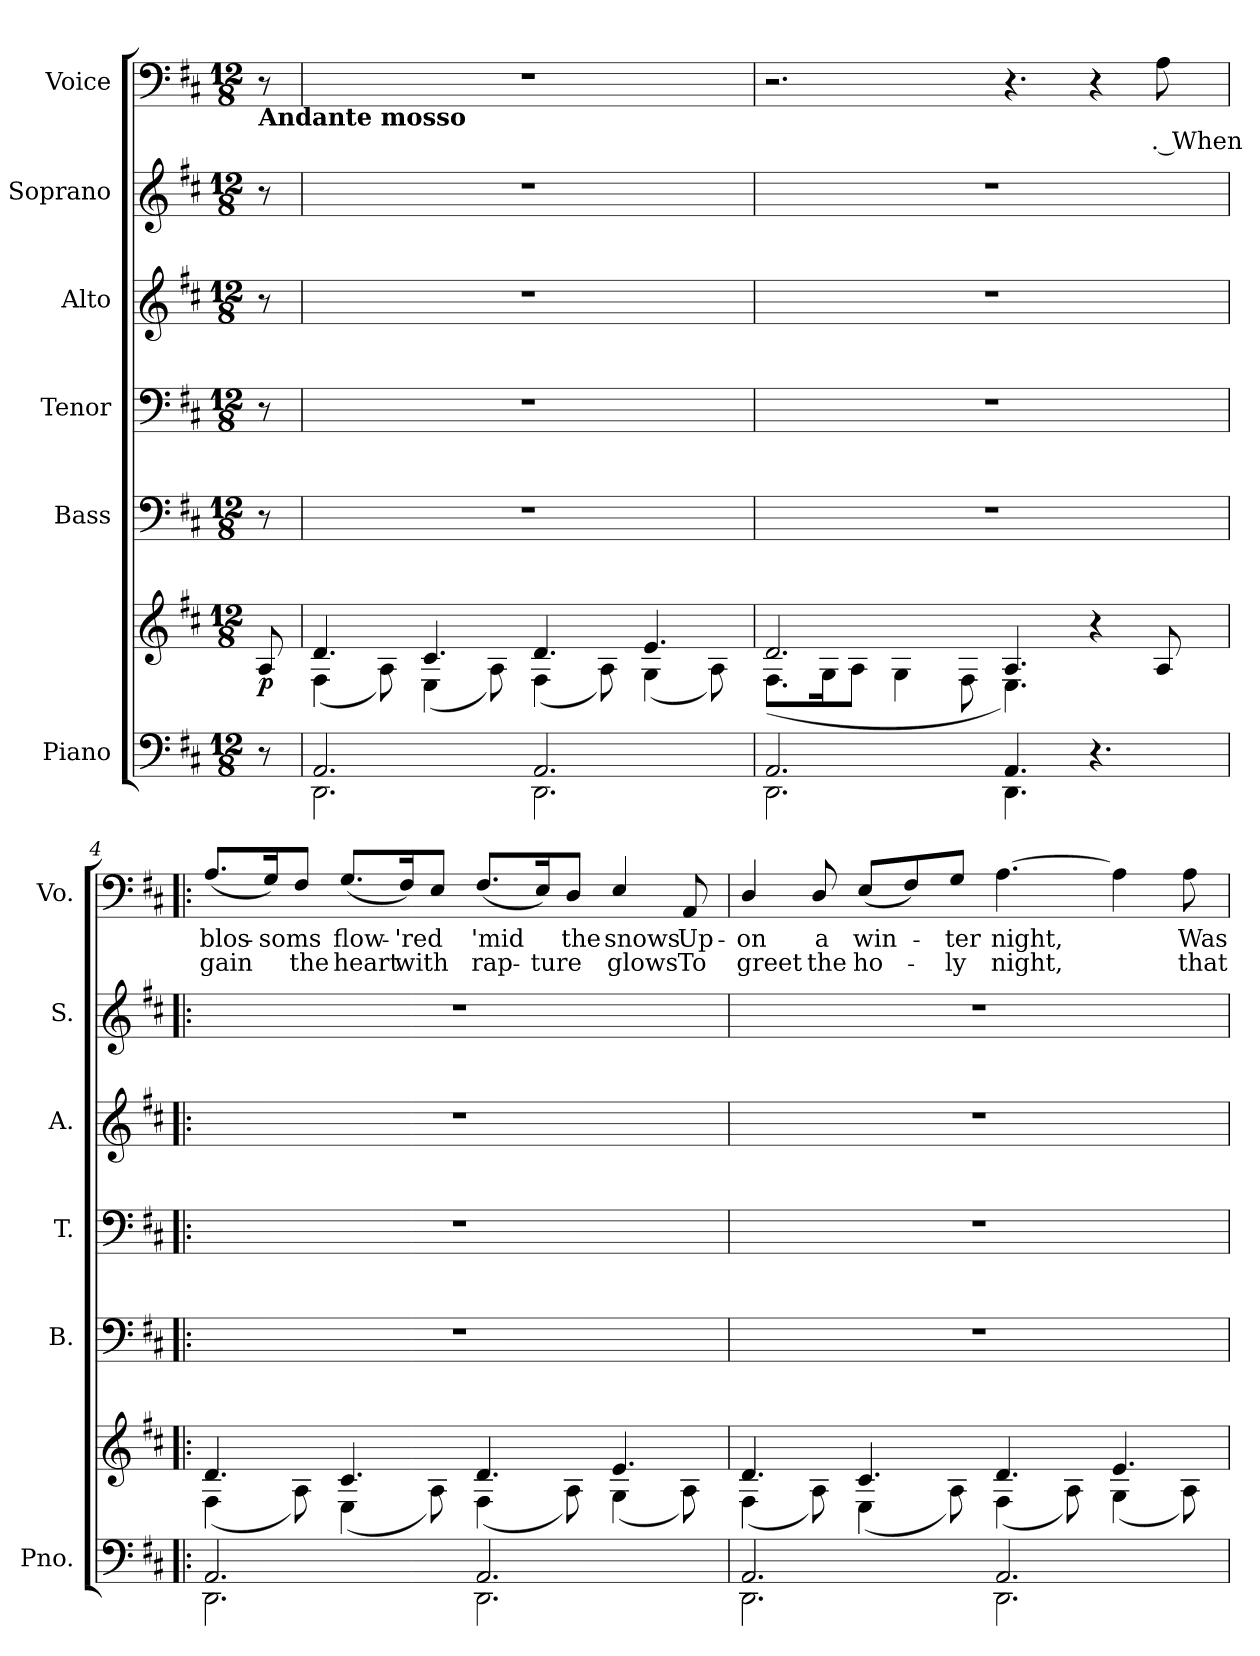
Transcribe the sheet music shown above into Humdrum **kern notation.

**kern	**kern	**dynam	**kern	**kern	**kern	**kern	**kern	**text	**text
*part6	*part6	*part6	*part5	*part4	*part3	*part2	*part1	*part1	*part1
*staff7	*staff6	*staff6/7	*staff5	*staff4	*staff3	*staff2	*staff1	*staff1	*staff1
*I"Piano	*	*	*I"Bass	*I"Tenor	*I"Alto	*I"Soprano	*I"Voice	*	*
*I'Pno.	*	*	*I'B.	*I'T.	*I'A.	*I'S.	*I'Vo.	*	*
*clefF4	*clefG2	*	*clefF4	*clefF4	*clefG2	*clefG2	*clefF4	*	*
*k[f#c#]	*k[f#c#]	*	*k[f#c#]	*k[f#c#]	*k[f#c#]	*k[f#c#]	*k[f#c#]	*	*
*M12/8	*M12/8	*	*M12/8	*M12/8	*M12/8	*M12/8	*M12/8	*	*
=1	=1	=1	=1	=1	=1	=1	=1	=1	=1
!	!	!	!	!	!	!	!LO:TX:b:B:t=Andante mosso	!	!
!	!	!LO:DY:b	!	!	!	!	!	!	!
8r	8A/	p	8r	8r	8r	8r	8r	.	.
=2	=2	=2	=2	=2	=2	=2	=2	=2	=2
*^	*^	*	*	*	*	*	*	*	*
2.AA/	2.DD\	4.d/	(<4F#\	.	1.r	1.r	1.r	1.r	1.r	.	.
.	.	.	8A\)	.	.	.	.	.	.	.	.
.	.	4.c#/	(<4E\	.	.	.	.	.	.	.	.
.	.	.	8A\)	.	.	.	.	.	.	.	.
2.AA/	2.DD\	4.d/	(<4F#\	.	.	.	.	.	.	.	.
.	.	.	8A\)	.	.	.	.	.	.	.	.
.	.	4.e/	(<4G\	.	.	.	.	.	.	.	.
.	.	.	8A\)	.	.	.	.	.	.	.	.
=3	=3	=3	=3	=3	=3	=3	=3	=3	=3	=3	=3
2.AA/	2.DD\	2.d/	(<8.F#\L	.	1.r	1.r	1.r	1.r	2.r	.	.
.	.	.	16G\K	.	.	.	.	.	.	.	.
.	.	.	8A\J	.	.	.	.	.	.	.	.
.	.	.	4G\	.	.	.	.	.	.	.	.
.	.	.	8F#\	.	.	.	.	.	.	.	.
4.AA/	4.DD\	4.A/	4.E\)	.	.	.	.	.	4.r	.	.
4.r	4.ryy	4r	4.ryy	.	.	.	.	.	4r	.	.
!	!	!	!	!	!	!	!	!	!	!LO:LY:b	!
.	.	8A/	.	.	.	.	.	.	8A\	. When	.
!!LO:LB:g=z
=4!|:	=4!|:	=4!|:	=4!|:	=4!|:	=4!|:	=4!|:	=4!|:	=4!|:	=4!|:	=4!|:	=4!|:
!	!	!	!	!	!	!	!	!	!	!LO:LY:b	!LO:LY:b
2.AA/	2.DD\	4.d/	(<4F#\	.	1.r	1.r	1.r	1.r	(<8.A/L	blos-	-gain
!	!	!	!	!	!	!	!	!	!	!LO:LY:b	!
.	.	.	.	.	.	.	.	.	16G/K)	soms	.
!	!	!	!	!	!	!	!	!	!	!	!LO:LY:b
.	.	.	8A\)	.	.	.	.	.	8F#/J	.	the
!	!	!	!	!	!	!	!	!	!	!LO:LY:b	!LO:LY:b
.	.	4.c#/	(<4E\	.	.	.	.	.	(<8.G/L	flow-	-heart
!	!	!	!	!	!	!	!	!	!	!LO:LY:b	!LO:LY:b
.	.	.	.	.	.	.	.	.	16F#/K)	'red	with
.	.	.	8A\)	.	.	.	.	.	8E/J	.	.
!	!	!	!	!	!	!	!	!	!	!LO:LY:b	!LO:LY:b
2.AA/	2.DD\	4.d/	(<4F#\	.	.	.	.	.	(<8.F#/L	'mid	rap-
!	!	!	!	!	!	!	!	!	!	!	!LO:LY:b
.	.	.	.	.	.	.	.	.	16E/K)	.	-ture
!	!	!	!	!	!	!	!	!	!	!LO:LY:b	!
.	.	.	8A\)	.	.	.	.	.	8D/J	the	.
!	!	!	!	!	!	!	!	!	!	!LO:LY:b	!LO:LY:b
.	.	4.e/	(<4G\	.	.	.	.	.	4E/	snows	glows
!	!	!	!	!	!	!	!	!	!	!LO:LY:b	!LO:LY:b
.	.	.	8A\)	.	.	.	.	.	8AA/	Up-	-To
=5	=5	=5	=5	=5	=5	=5	=5	=5	=5	=5	=5
!	!	!	!	!	!	!	!	!	!	!LO:LY:b	!LO:LY:b
2.AA/	2.DD\	4.d/	(<4F#\	.	1.r	1.r	1.r	1.r	4D/	on	greet
!	!	!	!	!	!	!	!	!	!	!LO:LY:b	!LO:LY:b
.	.	.	8A\)	.	.	.	.	.	8D/	a	the
!	!	!	!	!	!	!	!	!	!	!LO:LY:b	!LO:LY:b
.	.	4.c#/	(<4E\	.	.	.	.	.	(<8E/L	win-	-ho-
.	.	.	.	.	.	.	.	.	8F#/)	.	.
!	!	!	!	!	!	!	!	!	!	!LO:LY:b	!LO:LY:b
.	.	.	8A\)	.	.	.	.	.	8G/J	-ter	ly
!	!	!	!	!	!	!	!	!	!	!LO:LY:b	!LO:LY:b
2.AA/	2.DD\	4.d/	(<4F#\	.	.	.	.	.	[>4.A\	night,	night,
.	.	.	8A\)	.	.	.	.	.	.	.	.
.	.	4.e/	(<4G\	.	.	.	.	.	4A\]	.	.
!	!	!	!	!	!	!	!	!	!	!LO:LY:b	!LO:LY:b
.	.	.	8A\)	.	.	.	.	.	8A\	Was	that
*v	*v	*	*	*	*	*	*	*	*	*	*
*	*v	*v	*	*	*	*	*	*	*	*
=	=	=	=	=	=	=	=	=	=
*-	*-	*-	*-	*-	*-	*-	*-	*-	*-
